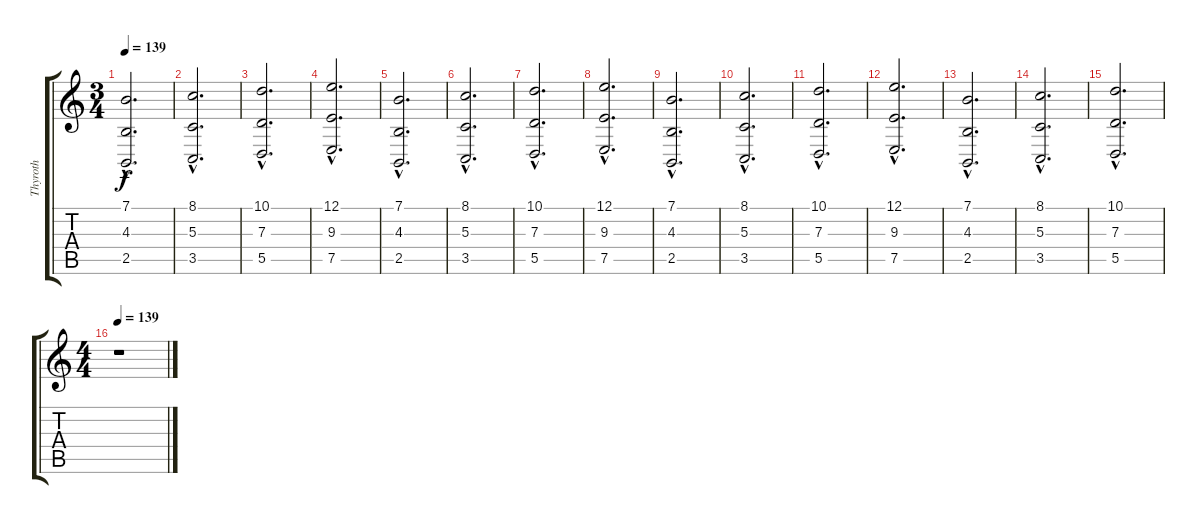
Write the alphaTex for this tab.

\track ("Thyroth" "Thyroth") {instrument stringensemble1}
\staff {score tabs}
\tuning (E4 B3 G3 D3 A2 E2) {hide}
\ts (3 4)
\tempo 139
\clef g2
\ks c
(7.1{hac} 4.3{hac} 2.5{hac}).2{d dy f} |
(8.1{hac} 5.3{hac} 3.5{hac}).2{d} |
(10.1{hac} 7.3{hac} 5.5{hac}).2{d} |
(12.1{hac} 9.3{hac} 7.5{hac}).2{d} |
(7.1{hac} 4.3{hac} 2.5{hac}).2{d} |
(8.1{hac} 5.3{hac} 3.5{hac}).2{d} |
(10.1{hac} 7.3{hac} 5.5{hac}).2{d} |
(12.1{hac} 9.3{hac} 7.5{hac}).2{d} |
(7.1{hac} 4.3{hac} 2.5{hac}).2{d} |
(8.1{hac} 5.3{hac} 3.5{hac}).2{d} |
(10.1{hac} 7.3{hac} 5.5{hac}).2{d} |
(12.1{hac} 9.3{hac} 7.5{hac}).2{d} |
(7.1{hac} 4.3{hac} 2.5{hac}).2{d} |
(8.1{hac} 5.3{hac} 3.5{hac}).2{d} |
(10.1{hac} 7.3{hac} 5.5{hac}).2{d} |
\ts (4 4)
\tempo 139
r.1
